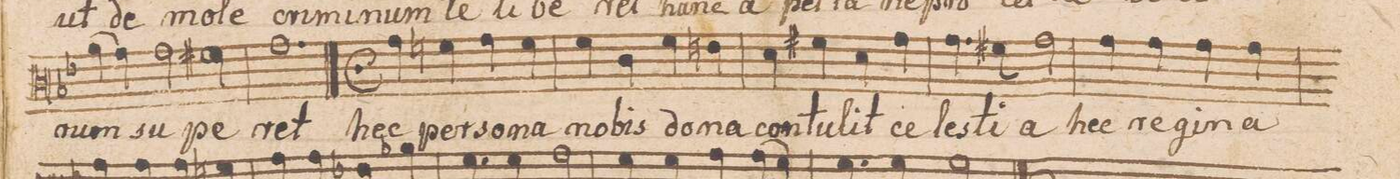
**kern	**text
*I"Alto.	*
*clefC3	*
*k[b-e-]	*
*met(C.)	*
*M3/2	*
(4a\	-rum
4g\)	.
2g\	su-
2f#X\	-pe-
=40	=40
1.g	-ret
=41|!	=41|!
*M4/4	*
*met(C.)	*
*mmet(c)	*
4g\	hec
4fn\	per-
4g\	-so-
4f\	-na
=42	=42
4f\	no-
4c\	-bis
4f\	do-
4en\	-na
=43	=43
4d\	con-
4f#X\	-tu-
4d\	-lit
4g\	ce-
=44	=44
4.g\	-les-
8f#X\	-ti-
2g\	-a
=45	=45
4g\	hec
4g\	re-
4g\	-gi-
4g\	-na
=46	=46
*-	*-
